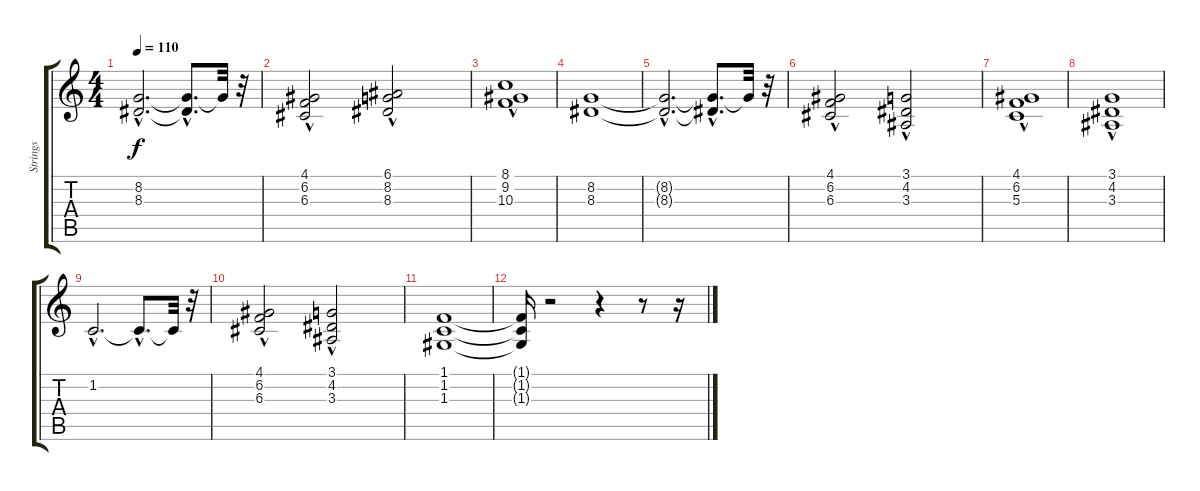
\track ("Strings" "Strings") {instrument stringensemble1}
\staff {score tabs}
\tuning (E4 B3 G3 D3 A2 E2) {hide}
\ts (4 4)
\tempo 110
\clef g2
\ks c
(8.2{hac t} 8.3{hac t}).2{d dy f} (8.2{hac t} 8.3{t}).8{d} 8.2{t}.32 r.32 |
(4.1 6.2{hac} 6.3{hac}).2 (6.1 8.2{hac} 8.3{hac}).2 |
(8.1 9.2{hac} 10.3{hac}).1 |
(8.2 8.3).1 |
(8.2{hac t} 8.3{hac t}).2{d} (8.2{hac t} 8.3{hac t}).8{d} 8.2{t}.32 r.32 |
(4.1 6.2{hac} 6.3{hac}).2 (3.1{hac} 4.2 3.3{hac}).2 |
(4.1 6.2 5.3{hac}).1 |
(3.1 4.2 3.3{hac}).1 |
1.2{hac}.2{d} 1.2{hac t}.8{d} 1.2{t}.32 r.32 |
(4.1 6.2{hac} 6.3{hac}).2 (3.1 4.2{hac} 3.3{hac}).2 |
(1.1 1.2 1.3).1 |
(1.1{t} 1.2{t} 1.3{t}).16 r.2 r.4 r.8 r.16
